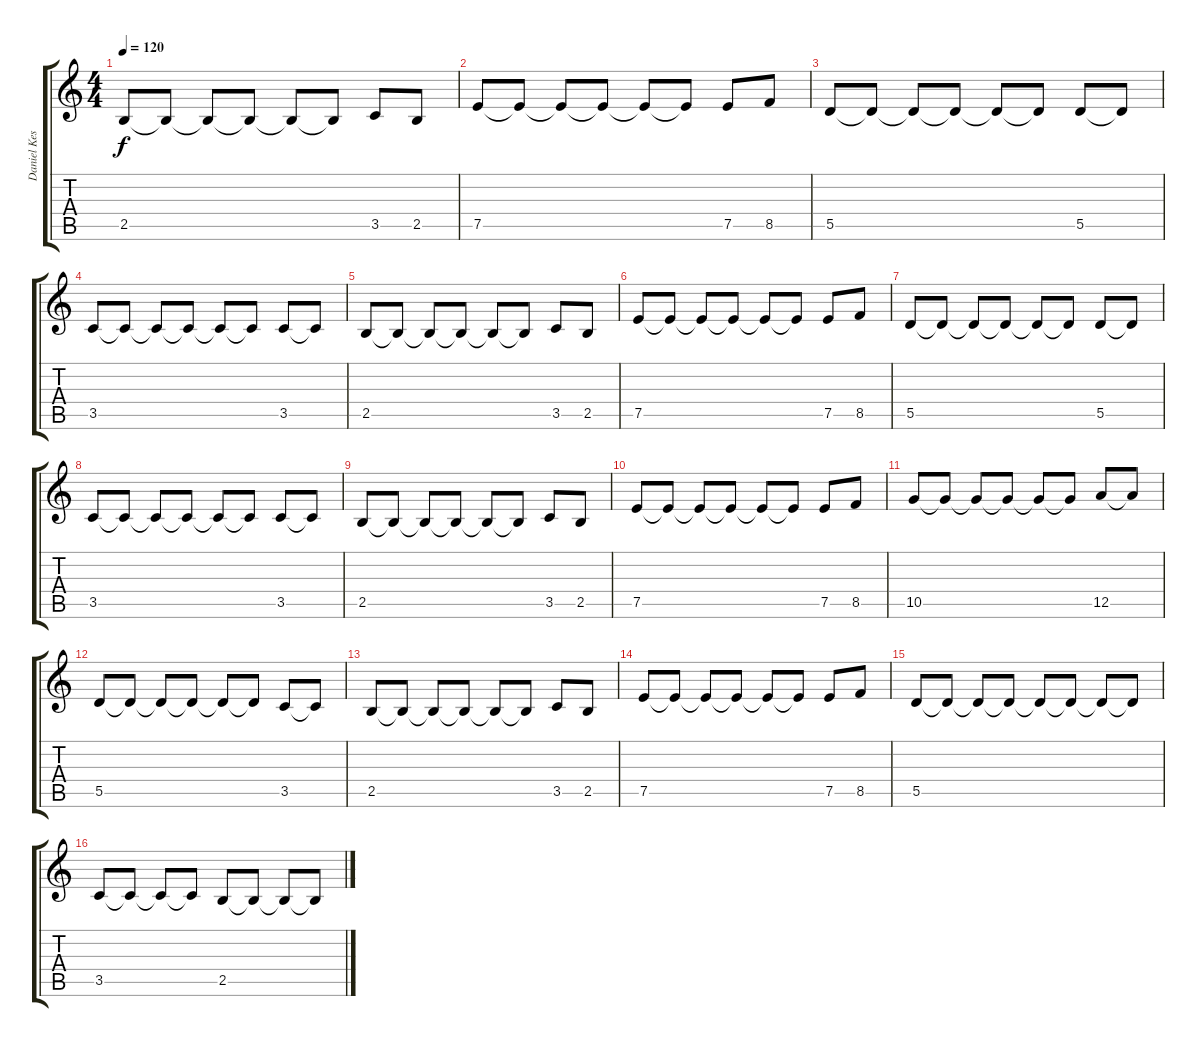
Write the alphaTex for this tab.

\track ("Daniel Kessler" "Daniel Kes") {instrument overdrivenguitar}
\staff {score tabs}
\tuning (E4 B3 G3 D3 A2 E2) {hide}
\ts (4 4)
\tempo 120
\clef g2
\ks c
2.5{t}.8{dy f} 2.5{t}.8 2.5{t}.8 2.5{t}.8 2.5{t}.8 2.5{t}.8 3.5.8 2.5.8 |
7.5.8 7.5{t}.8 7.5{t}.8 7.5{t}.8 7.5{t}.8 7.5{t}.8 7.5.8 8.5.8 |
5.5.8 5.5{t}.8 5.5{t}.8 5.5{t}.8 5.5{t}.8 5.5{t}.8 5.5.8 5.5{t}.8 |
3.5.8 3.5{t}.8 3.5{t}.8 3.5{t}.8 3.5{t}.8 3.5{t}.8 3.5.8 3.5{t}.8 |
2.5.8 2.5{t}.8 2.5{t}.8 2.5{t}.8 2.5{t}.8 2.5{t}.8 3.5.8 2.5.8 |
7.5.8 7.5{t}.8 7.5{t}.8 7.5{t}.8 7.5{t}.8 7.5{t}.8 7.5.8 8.5.8 |
5.5.8 5.5{t}.8 5.5{t}.8 5.5{t}.8 5.5{t}.8 5.5{t}.8 5.5.8 5.5{t}.8 |
3.5.8 3.5{t}.8 3.5{t}.8 3.5{t}.8 3.5{t}.8 3.5{t}.8 3.5.8 3.5{t}.8 |
2.5.8 2.5{t}.8 2.5{t}.8 2.5{t}.8 2.5{t}.8 2.5{t}.8 3.5.8 2.5.8 |
7.5.8 7.5{t}.8 7.5{t}.8 7.5{t}.8 7.5{t}.8 7.5{t}.8 7.5.8 8.5.8 |
10.5.8 10.5{t}.8 10.5{t}.8 10.5{t}.8 10.5{t}.8 10.5{t}.8 12.5.8 12.5{t}.8 |
5.5.8 5.5{t}.8 5.5{t}.8 5.5{t}.8 5.5{t}.8 5.5{t}.8 3.5.8 3.5{t}.8 |
2.5.8 2.5{t}.8 2.5{t}.8 2.5{t}.8 2.5{t}.8 2.5{t}.8 3.5.8 2.5.8 |
7.5.8 7.5{t}.8 7.5{t}.8 7.5{t}.8 7.5{t}.8 7.5{t}.8 7.5.8 8.5.8 |
5.5.8 5.5{t}.8 5.5{t}.8 5.5{t}.8 5.5{t}.8 5.5{t}.8 5.5{t}.8 5.5{t}.8 |
3.5.8 3.5{t}.8 3.5{t}.8 3.5{t}.8 2.5.8 2.5{t}.8 2.5{t}.8 2.5{t}.8
